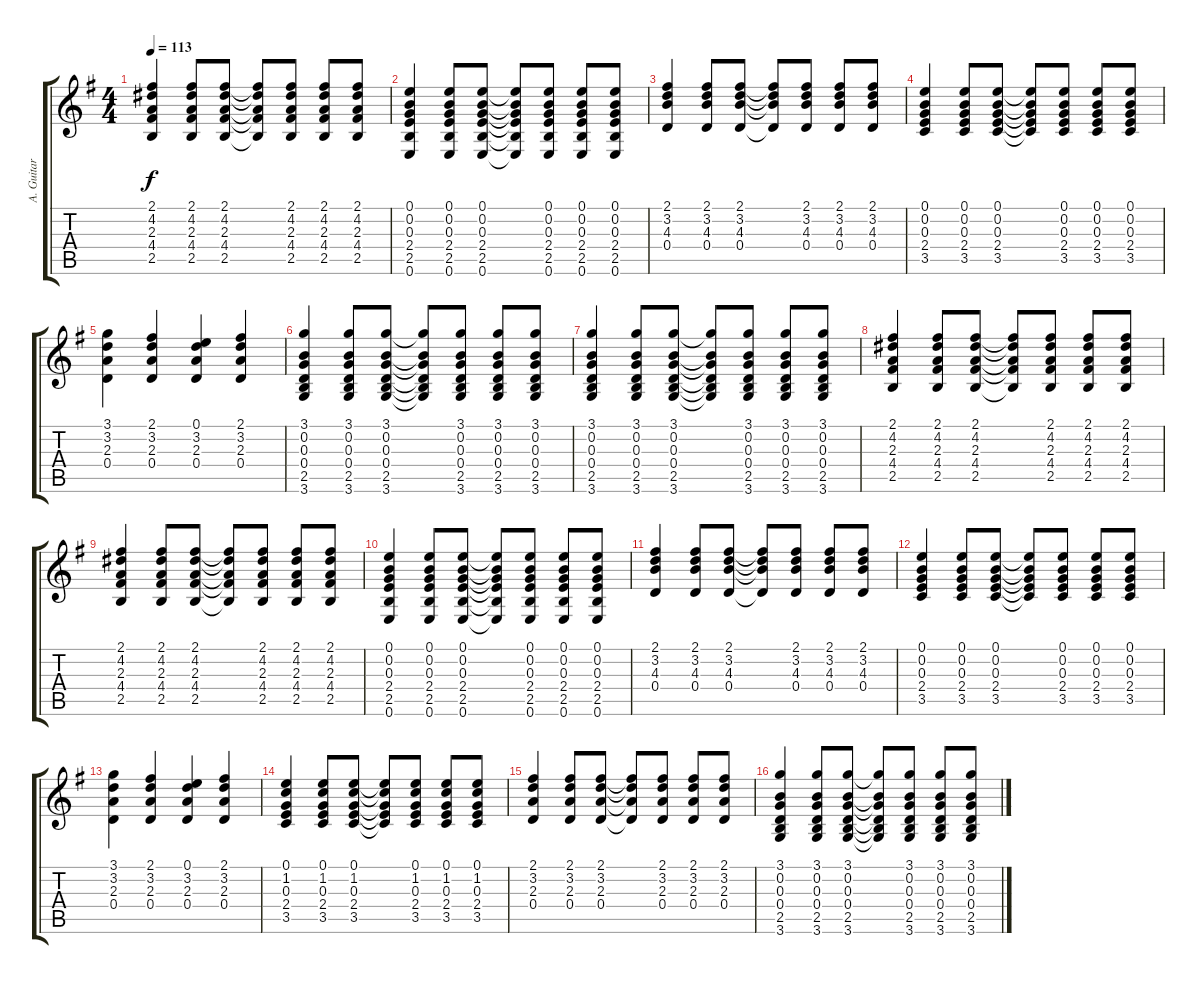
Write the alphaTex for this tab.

\track ("A. Guitar" "A. Guitar") {instrument acousticguitarsteel}
\staff {score tabs}
\tuning (E4 B3 G3 D3 A2 E2) {hide}
\ts (4 4)
\tempo 113
\clef g2
\ks g
(2.1 4.2 2.3 4.4 2.5).4{dy f} (2.1 4.2 2.3 4.4 2.5).8 (2.1 4.2 2.3 4.4 2.5).8 (2.1{t} 4.2{t} 2.3{t} 4.4{t} 2.5{t}).8 (2.1 4.2 2.3 4.4 2.5).8 (2.1 4.2 2.3 4.4 2.5).8 (2.1 4.2 2.3 4.4 2.5).8 |
(0.1 0.2 0.3 2.4 2.5 0.6).4 (0.1 0.2 0.3 2.4 2.5 0.6).8 (0.1 0.2 0.3 2.4 2.5 0.6).8 (0.1{t} 0.2{t} 0.3{t} 2.4{t} 2.5{t} 0.6{t}).8 (0.1 0.2 0.3 2.4 2.5 0.6).8 (0.1 0.2 0.3 2.4 2.5 0.6).8 (0.1 0.2 0.3 2.4 2.5 0.6).8 |
(2.1 3.2 4.3 0.4).4 (2.1 3.2 4.3 0.4).8 (2.1 3.2 4.3 0.4).8 (2.1{t} 3.2{t} 4.3{t} 0.4{t}).8 (2.1 3.2 4.3 0.4).8 (2.1 3.2 4.3 0.4).8 (2.1 3.2 4.3 0.4).8 |
(0.1 0.2 0.3 2.4 3.5).4 (0.1 0.2 0.3 2.4 3.5).8 (0.1 0.2 0.3 2.4 3.5).8 (0.1{t} 0.2{t} 0.3{t} 2.4{t} 3.5{t}).8 (0.1 0.2 0.3 2.4 3.5).8 (0.1 0.2 0.3 2.4 3.5).8 (0.1 0.2 0.3 2.4 3.5).8 |
(3.1 3.2 2.3 0.4).4 (2.1 3.2 2.3 0.4).4 (0.1 3.2 2.3 0.4).4 (2.1 3.2 2.3 0.4).4 |
(3.1 0.2 0.3 0.4 2.5 3.6).4 (3.1 0.2 0.3 0.4 2.5 3.6).8 (3.1 0.2 0.3 0.4 2.5 3.6).8 (3.1{t} 0.2{t} 0.3{t} 0.4{t} 2.5{t} 3.6{t}).8 (3.1 0.2 0.3 0.4 2.5 3.6).8 (3.1 0.2 0.3 0.4 2.5 3.6).8 (3.1 0.2 0.3 0.4 2.5 3.6).8 |
(3.1 0.2 0.3 0.4 2.5 3.6).4 (3.1 0.2 0.3 0.4 2.5 3.6).8 (3.1 0.2 0.3 0.4 2.5 3.6).8 (3.1{t} 0.2{t} 0.3{t} 0.4{t} 2.5{t} 3.6{t}).8 (3.1 0.2 0.3 0.4 2.5 3.6).8 (3.1 0.2 0.3 0.4 2.5 3.6).8 (3.1 0.2 0.3 0.4 2.5 3.6).8 |
(2.1 4.2 2.3 4.4 2.5).4 (2.1 4.2 2.3 4.4 2.5).8 (2.1 4.2 2.3 4.4 2.5).8 (2.1{t} 4.2{t} 2.3{t} 4.4{t} 2.5{t}).8 (2.1 4.2 2.3 4.4 2.5).8 (2.1 4.2 2.3 4.4 2.5).8 (2.1 4.2 2.3 4.4 2.5).8 |
(2.1 4.2 2.3 4.4 2.5).4 (2.1 4.2 2.3 4.4 2.5).8 (2.1 4.2 2.3 4.4 2.5).8 (2.1{t} 4.2{t} 2.3{t} 4.4{t} 2.5{t}).8 (2.1 4.2 2.3 4.4 2.5).8 (2.1 4.2 2.3 4.4 2.5).8 (2.1 4.2 2.3 4.4 2.5).8 |
(0.1 0.2 0.3 2.4 2.5 0.6).4 (0.1 0.2 0.3 2.4 2.5 0.6).8 (0.1 0.2 0.3 2.4 2.5 0.6).8 (0.1{t} 0.2{t} 0.3{t} 2.4{t} 2.5{t} 0.6{t}).8 (0.1 0.2 0.3 2.4 2.5 0.6).8 (0.1 0.2 0.3 2.4 2.5 0.6).8 (0.1 0.2 0.3 2.4 2.5 0.6).8 |
(2.1 3.2 4.3 0.4).4 (2.1 3.2 4.3 0.4).8 (2.1 3.2 4.3 0.4).8 (2.1{t} 3.2{t} 4.3{t} 0.4{t}).8 (2.1 3.2 4.3 0.4).8 (2.1 3.2 4.3 0.4).8 (2.1 3.2 4.3 0.4).8 |
(0.1 0.2 0.3 2.4 3.5).4 (0.1 0.2 0.3 2.4 3.5).8 (0.1 0.2 0.3 2.4 3.5).8 (0.1{t} 0.2{t} 0.3{t} 2.4{t} 3.5{t}).8 (0.1 0.2 0.3 2.4 3.5).8 (0.1 0.2 0.3 2.4 3.5).8 (0.1 0.2 0.3 2.4 3.5).8 |
(3.1 3.2 2.3 0.4).4 (2.1 3.2 2.3 0.4).4 (0.1 3.2 2.3 0.4).4 (2.1 3.2 2.3 0.4).4 |
(0.1 1.2 0.3 2.4 3.5).4 (0.1 1.2 0.3 2.4 3.5).8 (0.1 1.2 0.3 2.4 3.5).8 (0.1{t} 1.2{t} 0.3{t} 2.4{t} 3.5{t}).8 (0.1 1.2 0.3 2.4 3.5).8 (0.1 1.2 0.3 2.4 3.5).8 (0.1 1.2 0.3 2.4 3.5).8 |
(2.1 3.2 2.3 0.4).4 (2.1 3.2 2.3 0.4).8 (2.1 3.2 2.3 0.4).8 (2.1{t} 3.2{t} 2.3{t} 0.4{t}).8 (2.1 3.2 2.3 0.4).8 (2.1 3.2 2.3 0.4).8 (2.1 3.2 2.3 0.4).8 |
(3.1 0.2 0.3 0.4 2.5 3.6).4 (3.1 0.2 0.3 0.4 2.5 3.6).8 (3.1 0.2 0.3 0.4 2.5 3.6).8 (3.1{t} 0.2{t} 0.3{t} 0.4{t} 2.5{t} 3.6{t}).8 (3.1 0.2 0.3 0.4 2.5 3.6).8 (3.1 0.2 0.3 0.4 2.5 3.6).8 (3.1 0.2 0.3 0.4 2.5 3.6).8
